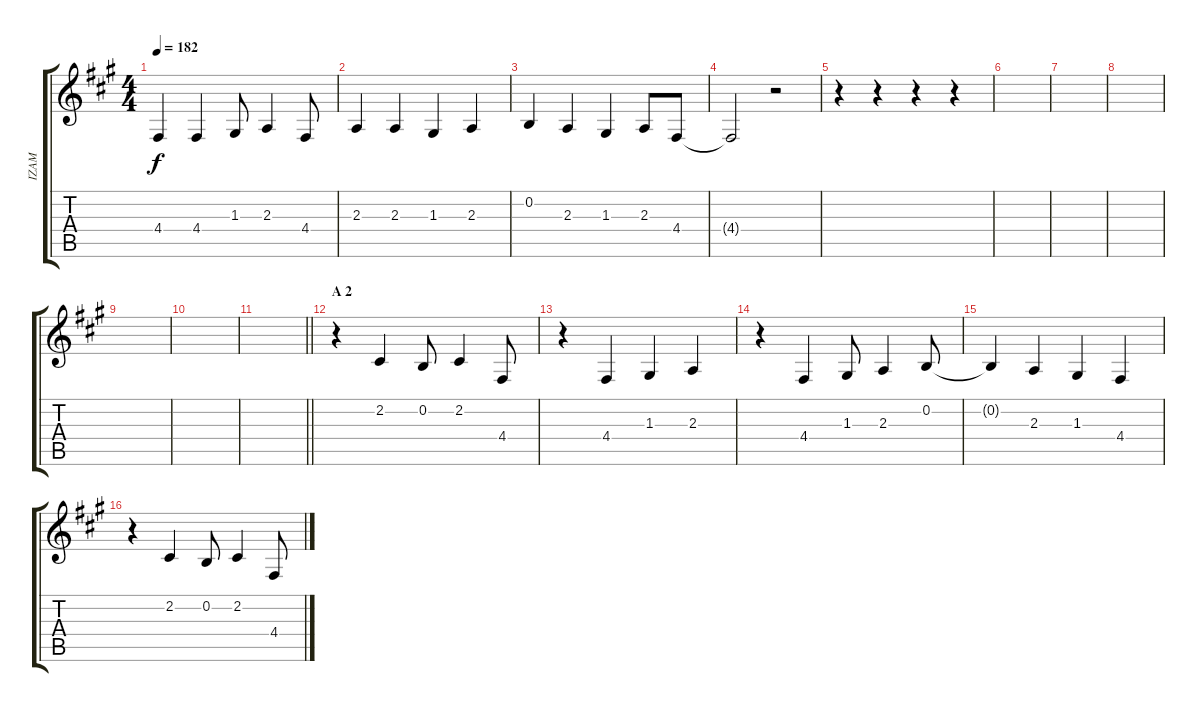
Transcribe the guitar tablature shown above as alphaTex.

\track ("IZAM" "IZAM") {instrument oboe}
\staff {score tabs}
\tuning (E4 B3 G3 D3 A2 E2) {hide}
\ts (4 4)
\tempo 182
\clef g2
\ks a
4.4{t}.4{dy f} 4.4.4 1.3.8 2.3.4 4.4.8 |
2.3.4 2.3.4 1.3.4 2.3.4 |
0.2.4 2.3.4 1.3.4 2.3.8 4.4.8 |
4.4{t}.2 r.2 |
r.4 r.4 r.4 r.4 |
|
|
|
|
|
\barLineRight lightlight
|
\section ("" "A 2")
r.4 2.2.4 0.2.8 2.2.4 4.4.8 |
r.4 4.4.4 1.3.4 2.3.4 |
r.4 4.4.4 1.3.8 2.3.4 0.2.8 |
0.2{t}.4 2.3.4 1.3.4 4.4.4 |
r.4 2.2.4 0.2.8 2.2.4 4.4.8
